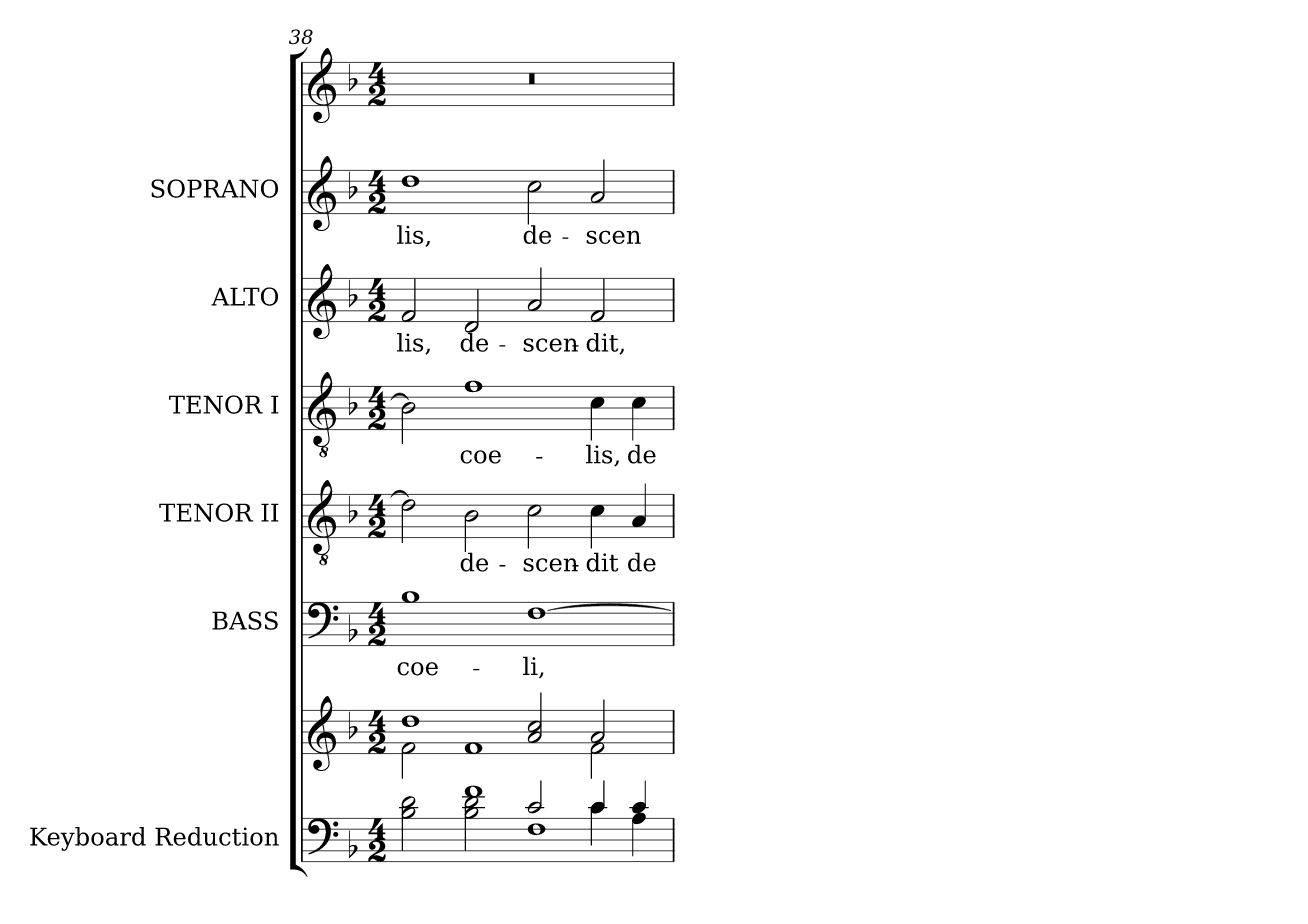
**kern	**kern	**kern	**text	**kern	**text	**kern	**text	**kern	**text	**kern	**text	**kern
*part7	*part7	*part6	*part6	*part5	*part5	*part4	*part4	*part3	*part3	*part2	*part2	*part1
*staff8	*staff7	*staff6	*staff6	*staff5	*staff5	*staff4	*staff4	*staff3	*staff3	*staff2	*staff2	*staff1
*I"Keyboard Reduction	*	*I"BASS	*	*I"TENOR II	*	*I"TENOR I	*	*I"ALTO	*	*I"SOPRANO	*	*
*I'Reduc.	*	*I'B.	*	*I'T. II	*	*I'T. I	*	*I'A.	*	*I'S.	*	*
*clefF4	*clefG2	*clefF4	*	*clefGv2	*	*clefGv2	*	*clefG2	*	*clefG2	*	*clefG2
*	*	*	*	*ITrd7c12	*	*ITrd7c12	*	*	*	*	*	*
*k[b-]	*k[b-]	*k[b-]	*	*k[b-]	*	*k[b-]	*	*k[b-]	*	*k[b-]	*	*k[b-]
*F:	*F:	*F:	*	*F:	*	*F:	*	*F:	*	*F:	*	*F:
*M4/2	*M4/2	*M4/2	*	*M4/2	*	*M4/2	*	*M4/2	*	*M4/2	*	*M4/2
=38	=38	=38	=38	=38	=38	=38	=38	=38	=38	=38	=38	=38
*^	*^	*	*	*	*	*	*	*	*	*	*	*
*	*^	*	*	*	*	*	*	*	*	*	*	*	*	*
!	!	!	!	!	!	!LO:LY:b:color=#000000	!	!	!	!	!	!	!	!	!
!	!	!	!	!	!	!	!	!	!	!	!	!LO:LY:b:color=#000000	!	!	!
!	!	!	!	!	!	!	!	!	!	!	!	!	!	!LO:LY:b:color=#000000	!LO:N:vis=1
2B-i\ 2di	2ryy	1ryy	1ddi	2fi\	1B-i	coe-	2Di\]	.	2BB-i\]	.	2fi/	-lis,	1ddi	-lis,	0r
!	!	!	!	!	!	!	!	!LO:LY:b:color=#000000	!	!	!	!	!	!	!
!	!	!	!	!	!	!	!	!	!	!LO:LY:b:color=#000000	!	!	!	!	!
!	!	!	!	!	!	!	!	!	!	!	!	!LO:LY:b:color=#000000	!	!	!
1fi	2B-i\ 2di	.	.	1fi	.	.	2BB-i\	de-	1Fi	coe-	2di/	de-	.	.	.
!	!	!	!	!	!	!LO:LY:b:color=#000000	!	!	!	!	!	!	!	!	!
!	!	!	!	!	!	!	!	!LO:LY:b:color=#000000	!	!	!	!	!	!	!
!	!	!	!	!	!	!	!	!	!	!	!	!LO:LY:b:color=#000000	!	!	!
!	!	!	!	!	!	!	!	!	!	!	!	!	!	!LO:LY:b:color=#000000	!
.	2ci/	1Fi	2ai/ 2cci	.	[1Fi	-li,	2Ci\	-scen-	.	.	2ai/	-scen-	2cci\	de-	.
!	!	!	!	!	!	!	!	!LO:LY:b:color=#000000	!	!	!	!	!	!	!
!	!	!	!	!	!	!	!	!	!	!LO:LY:b:color=#000000	!	!	!	!	!
!	!	!	!	!	!	!	!	!	!	!	!	!LO:LY:b:color=#000000	!	!	!
!	!	!	!	!	!	!	!	!	!	!	!	!	!	!LO:LY:b:color=#000000	!
4ci/	4ci\	.	2ai/	2fi\	.	.	4Ci\	-dit	4Ci\	-lis,	2fi/	-dit,	2ai/	-scen-	.
!	!	!	!	!	!	!	!	!LO:LY:b:color=#000000	!	!	!	!	!	!	!
!	!	!	!	!	!	!	!	!	!	!LO:LY:b:color=#000000	!	!	!	!	!
4ci/	4Ai\	.	.	.	.	.	4AAi/	de	4Ci\	de-	.	.	.	.	.
*v	*v	*v	*	*	*	*	*	*	*	*	*	*	*	*	*
*	*v	*v	*	*	*	*	*	*	*	*	*	*	*
=	=	=	=	=	=	=	=	=	=	=	=	=
*-	*-	*-	*-	*-	*-	*-	*-	*-	*-	*-	*-	*-
